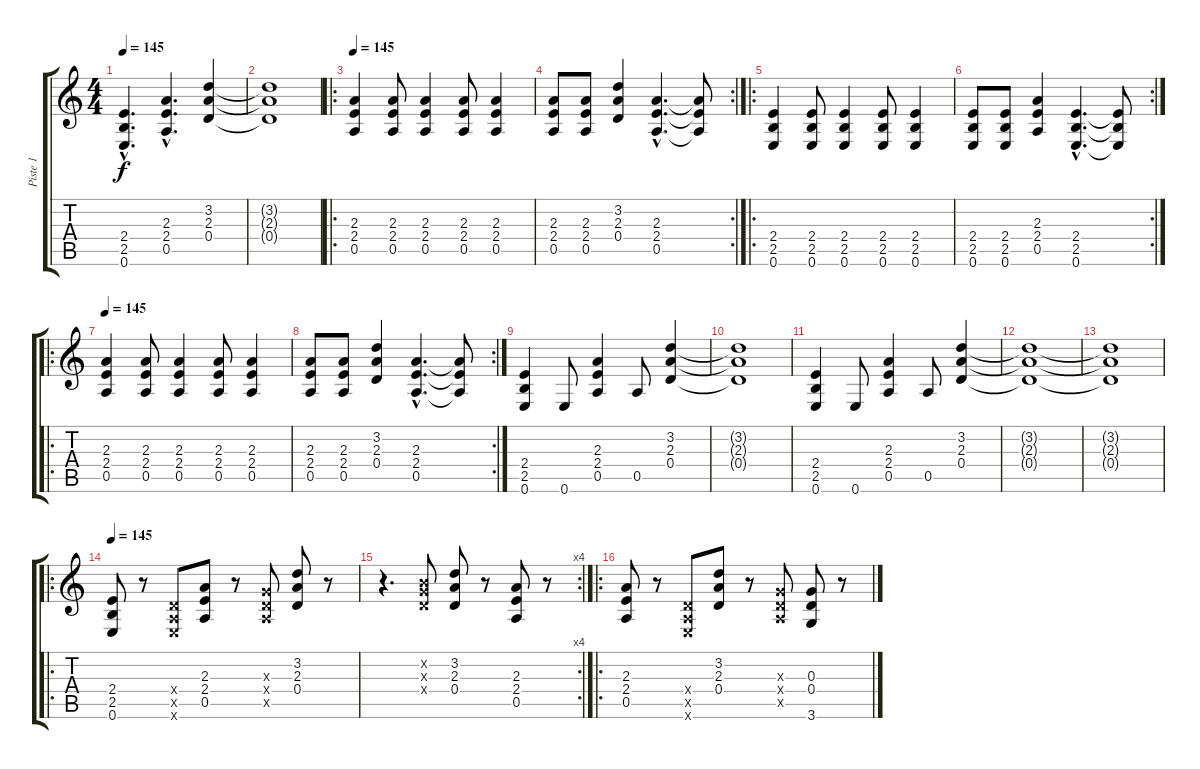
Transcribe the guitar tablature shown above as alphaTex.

\track ("Piste 1" "Piste 1") {instrument distortionguitar}
\staff {score tabs}
\tuning (E4 B3 G3 D3 A2 E2) {hide}
\ts (4 4)
\tempo 145
\clef g2
\ks c
(2.4{hac} 2.5{hac} 0.6{hac}).4{d dy f} (2.3{hac} 2.4{hac} 0.5{hac}).4{d} (3.2 2.3 0.4).4 |
(3.2{t} 2.3{t} 0.4{t}).1 |
\ro
\tempo 145
(2.3 2.4 0.5).4 (2.3 2.4 0.5).8 (2.3 2.4 0.5).4 (2.3 2.4 0.5).8 (2.3 2.4 0.5).4 |
\rc 2
(2.3 2.4 0.5).8 (2.3 2.4 0.5).8 (3.2 2.3 0.4).4 (2.3{hac} 2.4{hac} 0.5{hac}).4{d} (2.3{t} 2.4{t} 0.5{t}).8 |
\ro
(2.4 2.5 0.6).4 (2.4 2.5 0.6).8 (2.4 2.5 0.6).4 (2.4 2.5 0.6).8 (2.4 2.5 0.6).4 |
\rc 2
(2.4 2.5 0.6).8 (2.4 2.5 0.6).8 (2.3 2.4 0.5).4 (2.4{hac} 2.5{hac} 0.6{hac}).4{d} (2.4{t} 2.5{t} 0.6{t}).8 |
\ro
\tempo 145
(2.3 2.4 0.5).4 (2.3 2.4 0.5).8 (2.3 2.4 0.5).4 (2.3 2.4 0.5).8 (2.3 2.4 0.5).4 |
\rc 2
(2.3 2.4 0.5).8 (2.3 2.4 0.5).8 (3.2 2.3 0.4).4 (2.3{hac} 2.4{hac} 0.5{hac}).4{d} (2.3{t} 2.4{t} 0.5{t}).8 |
(2.4 2.5 0.6).4 0.6.8 (2.3 2.4 0.5).4 0.5.8 (3.2 2.3 0.4).4 |
(3.2{t} 2.3{t} 0.4{t}).1 |
(2.4 2.5 0.6).4 0.6.8 (2.3 2.4 0.5).4 0.5.8 (3.2 2.3 0.4).4 |
(3.2{t} 2.3{t} 0.4{t}).1 |
(3.2{t} 2.3{t} 0.4{t}).1 |
\ro
\tempo 145
(2.4 2.5 0.6).8 r.8 (0.4{x} 0.5{x} 0.6{x}).8 (2.3 2.4 0.5).8 r.8 (0.3{x} 0.4{x} 0.5{x}).8 (3.2 2.3 0.4).8 r.8 |
\rc 4
r.4{d} (0.2{x} 0.3{x} 0.4{x}).8 (3.2 2.3 0.4).8 r.8 (2.3 2.4 0.5).8 r.8 |
\ro
(2.3 2.4 0.5).8 r.8 (0.4{x} 0.5{x} 0.6{x}).8 (3.2 2.3 0.4).8 r.8 (0.3{x} 0.4{x} 0.5{x}).8 (0.3 0.4 3.6).8 r.8
